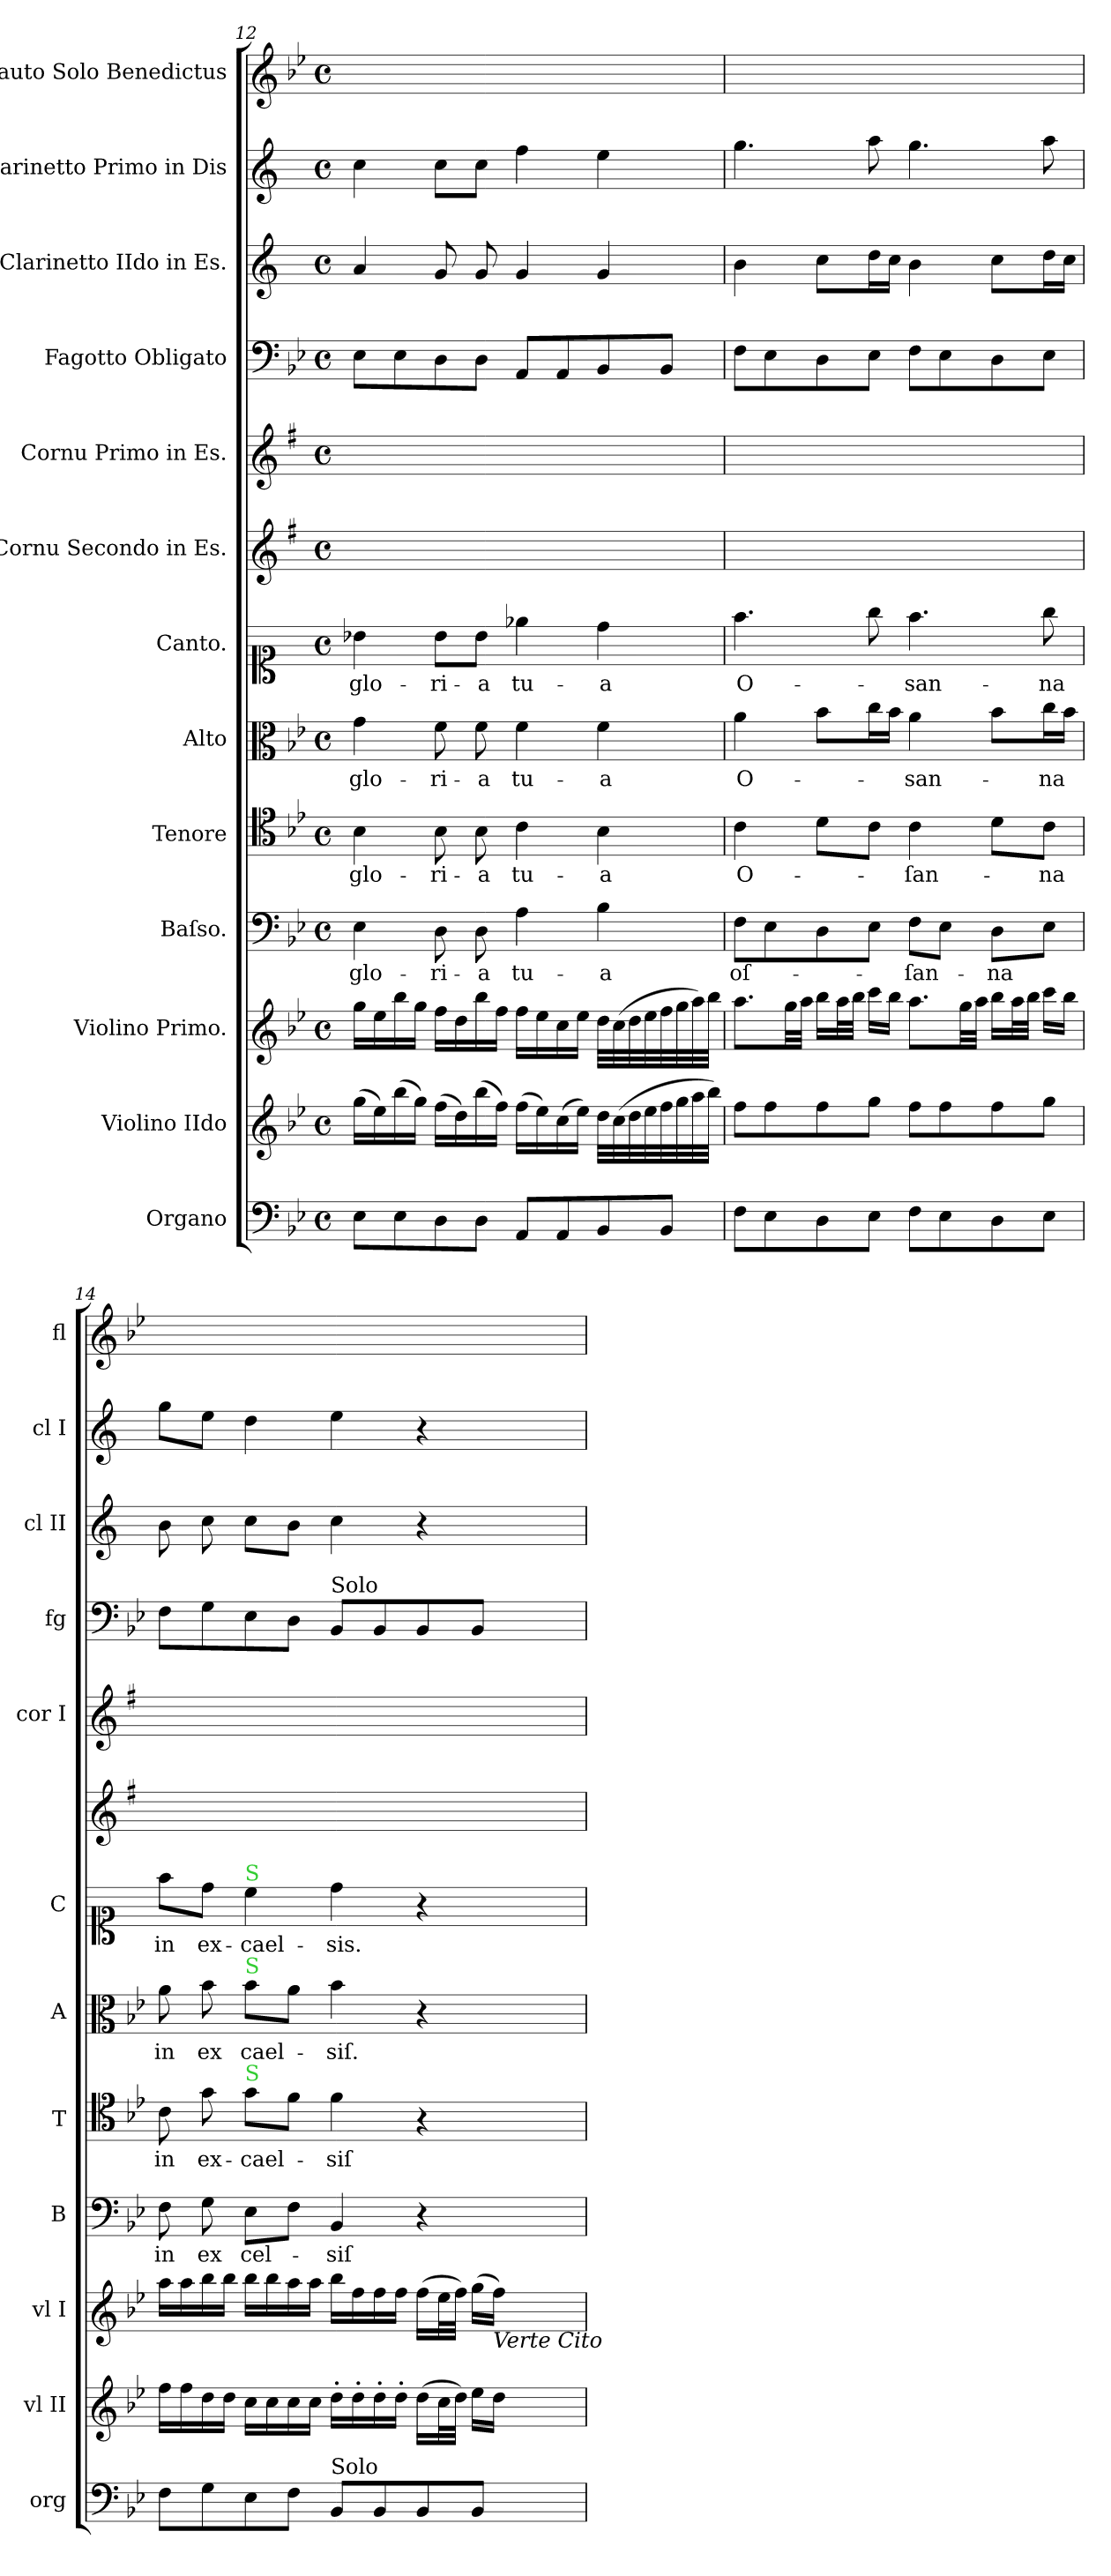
**kern	**kern	**kern	**kern	**text	**kern	**text	**kern	**text	**kern	**text	**kern	**kern	**kern	**kern	**kern	**kern
*part13	*part12	*part11	*part10	*part10	*part9	*part9	*part8	*part8	*part7	*part7	*part6	*part5	*part4	*part3	*part2	*part1
*staff13	*staff12	*staff11	*staff10	*staff10	*staff9	*staff9	*staff8	*staff8	*staff7	*staff7	*staff6	*staff5	*staff4	*staff3	*staff2	*staff1
*I"Organo	*I"Violino IIdo	*I"Violino Primo.	*I"Baſso.	*	*I"Tenore	*	*I"Alto	*	*I"Canto.	*	*I"Cornu Secondo in Es.	*I"Cornu Primo in Es.	*I"Fagotto Obligato	*I"Clarinetto IIdo in Es.	*I"Clarinetto Primo in Dis	*I"Flauto Solo Benedictus
*I'org	*I'vl II	*I'vl I	*I'B	*	*I'T	*	*I'A	*	*I'C	*	*	*I'cor I	*I'fg	*I'cl II	*I'cl I	*I'fl
*clefF4	*clefG2	*clefG2	*clefF4	*	*clefC4	*	*clefC3	*	*clefC1	*	*clefG2	*clefG2	*clefF4	*clefG2	*clefG2	*clefG2
*	*	*	*	*	*	*	*	*	*	*	*ITrd5c9	*ITrd5c9	*	*ITrd1c2	*ITrd1c2	*
*k[b-e-]	*k[b-e-]	*k[b-e-]	*k[b-e-]	*	*k[b-e-]	*	*k[b-e-]	*	*	*	*k[b-e-]	*k[b-e-]	*k[b-e-]	*k[b-e-]	*k[b-e-]	*k[b-e-]
*M4/4	*M4/4	*M4/4	*M4/4	*	*M4/4	*	*M4/4	*	*M4/4	*	*M4/4	*M4/4	*M4/4	*M4/4	*M4/4	*M4/4
*met(c)	*met(c)	*met(c)	*met(c)	*	*met(c)	*	*met(c)	*	*met(c)	*	*met(c)	*met(c)	*met(c)	*met(c)	*met(c)	*met(c)
=12	=12	=12	=12	=12	=12	=12	=12	=12	=12	=12	=12	=12	=12	=12	=12	=12
!	!	!	!	!LO:LY:i	!	!LO:LY:i	!	!	!	!	!	!	!	!	!	!
8E-\L	(16gg\LL	16gg\LL	4E-\	glo-	4B-\	glo-	4g\	glo-	4b-\	glo-	1ryy	1ryy	8E-\L	4g/	4b-\	1ryy
.	16ee-\)	16ee-\	.	.	.	.	.	.	.	.	.	.	.	.	.	.
8E-\	(16bb-\	16bb-\	.	.	.	.	.	.	.	.	.	.	8E-\	.	.	.
.	16gg\JJ)	16gg\JJ	.	.	.	.	.	.	.	.	.	.	.	.	.	.
!	!	!	!	!LO:LY:i	!	!LO:LY:i	!	!	!	!	!	!	!	!	!	!
8D\	(16ff\LL	16ff\LL	8D\	-ri-	8B-\	-ri-	8f\	-ri-	8b-\L	-ri-	.	.	8D\	8f/	8b-\L	.
.	16dd\)	16dd\	.	.	.	.	.	.	.	.	.	.	.	.	.	.
!	!	!	!	!LO:LY:i	!	!LO:LY:i	!	!	!	!	!	!	!	!	!	!
8D\J	(16bb-\	16bb-\	8D\	-a	8B-\	-a	8f\	-a	8b-\J	-a	.	.	8D\J	8f/	8b-\J	.
.	16ff\JJ)	16ff\JJ	.	.	.	.	.	.	.	.	.	.	.	.	.	.
!	!	!	!	!LO:LY:i	!	!LO:LY:i	!	!	!	!	!	!	!	!	!	!
8AA/L	(16ff\LL	16ff\LL	4A\	tu-	4c\	tu-	4f\	tu-	4ee-\	tu-	.	.	8AA/L	4f/	4ee-\	.
.	16ee-\)	16ee-\	.	.	.	.	.	.	.	.	.	.	.	.	.	.
8AA/	(16cc\	16cc\	.	.	.	.	.	.	.	.	.	.	8AA/	.	.	.
.	16ee-\JJ)	16ee-\JJ	.	.	.	.	.	.	.	.	.	.	.	.	.	.
!	!	!	!	!LO:LY:i	!	!LO:LY:i	!	!	!	!	!	!	!	!	!	!
8BB-/	32dd\LLL	32dd\LLL	4B-\	-a	4B-\	-a	4f\	-a	4dd\	-a	.	.	8BB-/	4f/	4dd\	.
.	(32cc\	(32cc\	.	.	.	.	.	.	.	.	.	.	.	.	.	.
.	32dd\	32dd\	.	.	.	.	.	.	.	.	.	.	.	.	.	.
.	32ee-\	32ee-\	.	.	.	.	.	.	.	.	.	.	.	.	.	.
8BB-/J	32ff\	32ff\	.	.	.	.	.	.	.	.	.	.	8BB-/J	.	.	.
.	32gg\	32gg\	.	.	.	.	.	.	.	.	.	.	.	.	.	.
.	32aa\	32aa\)	.	.	.	.	.	.	.	.	.	.	.	.	.	.
.	32bb-\JJJ)	32bb-\JJJ	.	.	.	.	.	.	.	.	.	.	.	.	.	.
=13	=13	=13	=13	=13	=13	=13	=13	=13	=13	=13	=13	=13	=13	=13	=13	=13
8F\L	8ff\L	8.aa\L	8F\L	oſ-	4c\	O-	4a\	O-	4.ff\	O-	1ryy	1ryy	8F\L	4a\	4.ff\	1ryy
8E-\	8ff\	.	8E-\	.	.	.	.	.	.	.	.	.	8E-\	.	.	.
.	.	32gg\LL	.	.	.	.	.	.	.	.	.	.	.	.	.	.
.	.	32aa\JJJ	.	.	.	.	.	.	.	.	.	.	.	.	.	.
8D\	8ff\	16bb-\LL	8D\	.	8d\L	.	8b-\L	.	.	.	.	.	8D\	8b-\L	.	.
.	.	32aa\L	.	.	.	.	.	.	.	.	.	.	.	.	.	.
.	.	32bb-\JJJ	.	.	.	.	.	.	.	.	.	.	.	.	.	.
8E-\J	8gg\J	16ccc\LL	8E-\J	.	8c\J	.	16cc\L	.	8gg\	.	.	.	8E-\J	16cc\L	8gg\	.
.	.	16bb-\JJ	.	.	.	.	16b-\JJ	.	.	.	.	.	.	16b-\JJ	.	.
8F\L	8ff\L	8.aa\L	8F\L	-ſan-	4c\	-ſan-	4a\	-san-	4.ff\	-san-	.	.	8F\L	4a\	4.ff\	.
8E-\	8ff\	.	8E-\J	.	.	.	.	.	.	.	.	.	8E-\	.	.	.
.	.	32gg\LL	.	.	.	.	.	.	.	.	.	.	.	.	.	.
.	.	32aa\JJJ	.	.	.	.	.	.	.	.	.	.	.	.	.	.
8D\	8ff\	16bb-\LL	8D\L	-na	8d\L	.	8b-\L	.	.	.	.	.	8D\	8b-\L	.	.
.	.	32aa\L	.	.	.	.	.	.	.	.	.	.	.	.	.	.
.	.	32bb-\JJJ	.	.	.	.	.	.	.	.	.	.	.	.	.	.
8E-\J	8gg\J	16ccc\LL	8E-\J	.	8c\J	-na	16cc\L	-na	8gg\	-na	.	.	8E-\J	16cc\L	8gg\	.
.	.	16bb-\JJ	.	.	.	.	16b-\JJ	.	.	.	.	.	.	16b-\JJ	.	.
=14	=14	=14	=14	=14	=14	=14	=14	=14	=14	=14	=14	=14	=14	=14	=14	=14
8F\L	16ff\LL	16aa\LL	8F\	in	8c\	in	8a\	in	8ff\L	in	1ryy	1ryy	8F\L	8a\	8ff\L	1ryy
.	16ff\	16aa\	.	.	.	.	.	.	.	.	.	.	.	.	.	.
8G\	16dd\	16bb-\	8G\	ex	8g\	ex-	8b-\	ex	8dd\J	ex-	.	.	8G\	8b-\	8dd\J	.
.	16dd\JJ	16bb-\JJ	.	.	.	.	.	.	.	.	.	.	.	.	.	.
!	!	!	!	!	!	!	!	!	!LO:TX:a:color=limegreen:t=S	!	!	!	!	!	!	!
!	!	!	!	!	!	!	!LO:TX:a:color=limegreen:t=S	!	!	!	!	!	!	!	!	!
!	!	!	!	!	!LO:TX:a:color=limegreen:t=S	!	!	!	!	!	!	!	!	!	!	!
8E-\	16cc\LL	16bb-\LL	8E-\L	cel-	8g\L	-cael-	8b-\L	cael-	4cc\	-cael-	.	.	8E-\	8b-\L	4cc\	.
.	16cc\	16bb-\	.	.	.	.	.	.	.	.	.	.	.	.	.	.
8F\J	16cc\	16aa\	8F\J	.	8f\J	.	8a\J	.	.	.	.	.	8D\J	8a\J	.	.
.	16cc\JJ	16aa\JJ	.	.	.	.	.	.	.	.	.	.	.	.	.	.
!	!	!	!	!	!	!	!	!	!	!	!	!	!LO:TX:a:t=Solo	!	!	!
!LO:TX:a:t=Solo	!	!	!	!	!	!	!	!	!	!	!	!	!	!	!	!
8BB-/L	16dd'\LL	16bb-\LL	4BB-/	-siſ	4f\	-siſ	4b-\	-siſ.	4dd\	-sis.	.	.	8BB-/L	4b-\	4dd\	.
.	16dd'\	16ff\	.	.	.	.	.	.	.	.	.	.	.	.	.	.
8BB-/	16dd'\	16ff\	.	.	.	.	.	.	.	.	.	.	8BB-/	.	.	.
.	16dd'\JJ	16ff\JJ	.	.	.	.	.	.	.	.	.	.	.	.	.	.
8BB-/	(16dd\LL	(16ff\LL	4r	.	4r	.	4r	.	4r	.	.	.	8BB-/	4r	4r	.
.	32cc\L	32ee-\L	.	.	.	.	.	.	.	.	.	.	.	.	.	.
.	32dd\JJJ)	32ff\JJJ)	.	.	.	.	.	.	.	.	.	.	.	.	.	.
8BB-/J	16ee-\LL	(16gg\LL	.	.	.	.	.	.	.	.	.	.	8BB-/J	.	.	.
!	!	!LO:TX:b:i:t=Verte Cito	!	!	!	!	!	!	!	!	!	!	!	!	!	!
.	16dd\JJ	16ff\JJ)	.	.	.	.	.	.	.	.	.	.	.	.	.	.
=	=	=	=	=	=	=	=	=	=	=	=	=	=	=	=	=
*-	*-	*-	*-	*-	*-	*-	*-	*-	*-	*-	*-	*-	*-	*-	*-	*-
